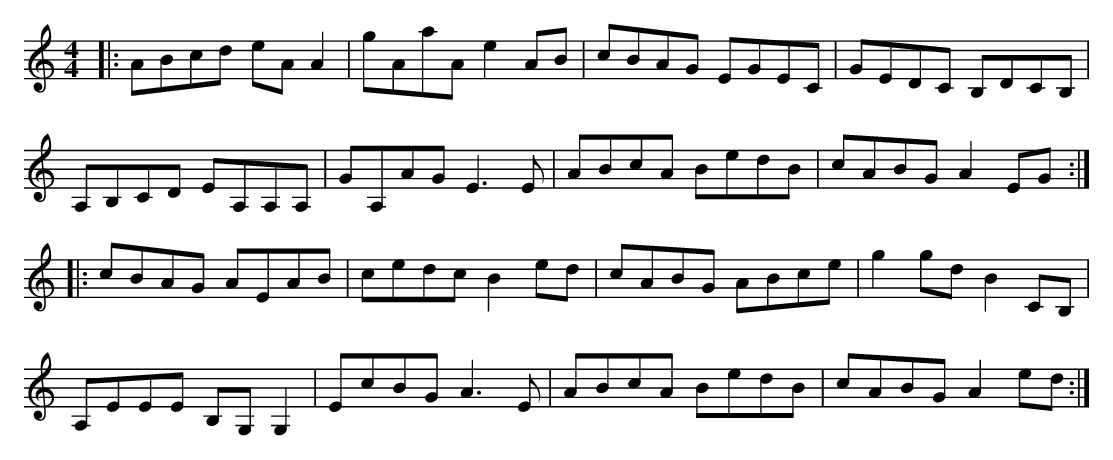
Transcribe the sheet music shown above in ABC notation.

X:1
M:4/4
K:Amin
|:ABcd eA A2|gAaA e2 AB|cBAG EGEC|GEDC B,DCB,|
A,B,CD EA,A,A,|GA,AG E3 E|ABcA BedB|cABG A2 EG:|
|:cBAG AEAB|cedc B2 ed|cABG ABce|g2 gd B2 CB,|
A,EEE B,G, G,2|EcBG A3 E|ABcA BedB|cABG A2 ed:|
